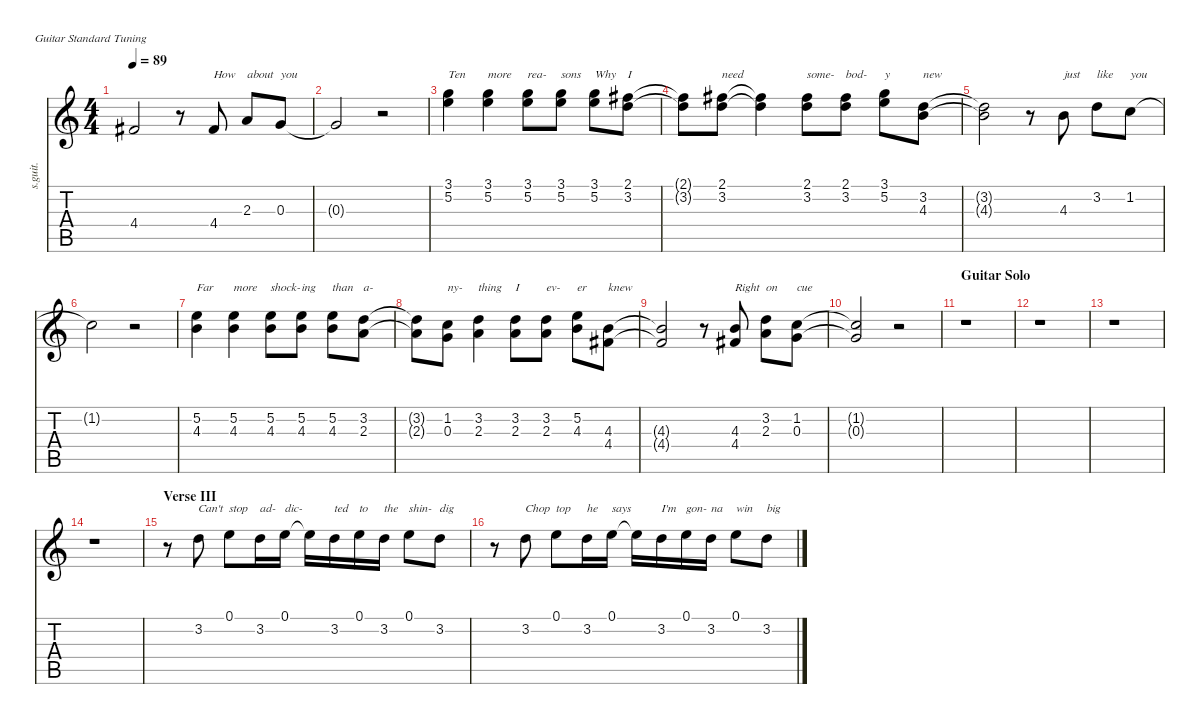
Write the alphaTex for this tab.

\defaultSystemsLayout 4
\hideDynamics
\bracketExtendMode nobrackets
\track ("Anthony Kiedis - Vocals" "s.guit.") {instrument altosax}
\staff {score tabs}
\tuning (E4 B3 G3 D3 A2 E2)
\displaytranspose 12
\ts (4 4)
\tempo 89
\clef g2
\ks c
4.4{t acc #}.2{lyrics (0 "") lyrics (1 "") lyrics (2 "") lyrics (3 "") lyrics (4 "") dy f} r.8 4.4{acc #}.8{txt "How" lyrics (0 "") lyrics (1 "") lyrics (2 "") lyrics (3 "") lyrics (4 "")} 2.3.8{txt "about" lyrics (0 "") lyrics (1 "") lyrics (2 "") lyrics (3 "") lyrics (4 "")} 0.3.8{txt "you" lyrics (0 "") lyrics (1 "") lyrics (2 "") lyrics (3 "") lyrics (4 "")} |
0.3{t}.2{lyrics (0 "") lyrics (1 "") lyrics (2 "") lyrics (3 "") lyrics (4 "")} r.2 |
(3.1 5.2).4{txt "Ten" lyrics (0 "") lyrics (1 "") lyrics (2 "") lyrics (3 "") lyrics (4 "")} (3.1 5.2).4{txt "more" lyrics (0 "") lyrics (1 "") lyrics (2 "") lyrics (3 "") lyrics (4 "")} (3.1 5.2).8{txt "rea-" lyrics (0 "") lyrics (1 "") lyrics (2 "") lyrics (3 "") lyrics (4 "")} (3.1 5.2).8{txt "sons" lyrics (0 "") lyrics (1 "") lyrics (2 "") lyrics (3 "") lyrics (4 "")} (3.1 5.2).8{txt "Why" lyrics (0 "") lyrics (1 "") lyrics (2 "") lyrics (3 "") lyrics (4 "")} (2.1{acc #} 3.2).8{txt "I" lyrics (0 "") lyrics (1 "") lyrics (2 "") lyrics (3 "") lyrics (4 "")} |
(2.1{t acc #} 3.2{t}).8{lyrics (0 "") lyrics (1 "") lyrics (2 "") lyrics (3 "") lyrics (4 "")} (2.1{acc #} 3.2).8{txt "need" lyrics (0 "") lyrics (1 "") lyrics (2 "") lyrics (3 "") lyrics (4 "")} (2.1{t acc #} 3.2{t}).4{lyrics (0 "") lyrics (1 "") lyrics (2 "") lyrics (3 "") lyrics (4 "")} (2.1{acc #} 3.2).8{txt "some-" lyrics (0 "") lyrics (1 "") lyrics (2 "") lyrics (3 "") lyrics (4 "")} (2.1{acc #} 3.2).8{txt "bod-" lyrics (0 "") lyrics (1 "") lyrics (2 "") lyrics (3 "") lyrics (4 "")} (3.1 5.2).8{txt "y" lyrics (0 "") lyrics (1 "") lyrics (2 "") lyrics (3 "") lyrics (4 "")} (3.2 4.3).8{txt "new" lyrics (0 "") lyrics (1 "") lyrics (2 "") lyrics (3 "") lyrics (4 "")} |
(3.2{t} 4.3{t}).2{lyrics (0 "") lyrics (1 "") lyrics (2 "") lyrics (3 "") lyrics (4 "")} r.8 4.3.8{txt "just" lyrics (0 "") lyrics (1 "") lyrics (2 "") lyrics (3 "") lyrics (4 "")} 3.2.8{txt "like" lyrics (0 "") lyrics (1 "") lyrics (2 "") lyrics (3 "") lyrics (4 "")} 1.2.8{txt "you" lyrics (0 "") lyrics (1 "") lyrics (2 "") lyrics (3 "") lyrics (4 "")} |
1.2{t}.2{lyrics (0 "") lyrics (1 "") lyrics (2 "") lyrics (3 "") lyrics (4 "")} r.2 |
(5.2 4.3).4{txt "Far" lyrics (0 "") lyrics (1 "") lyrics (2 "") lyrics (3 "") lyrics (4 "")} (5.2 4.3).4{txt "more" lyrics (0 "") lyrics (1 "") lyrics (2 "") lyrics (3 "") lyrics (4 "")} (5.2 4.3).8{txt "shock-" lyrics (0 "") lyrics (1 "") lyrics (2 "") lyrics (3 "") lyrics (4 "")} (5.2 4.3).8{txt "ing" lyrics (0 "") lyrics (1 "") lyrics (2 "") lyrics (3 "") lyrics (4 "")} (5.2 4.3).8{txt "than" lyrics (0 "") lyrics (1 "") lyrics (2 "") lyrics (3 "") lyrics (4 "")} (3.2 2.3).8{txt "a-" lyrics (0 "") lyrics (1 "") lyrics (2 "") lyrics (3 "") lyrics (4 "")} |
(3.2{t} 2.3{t}).8{lyrics (0 "") lyrics (1 "") lyrics (2 "") lyrics (3 "") lyrics (4 "")} (1.2 0.3).8{txt "ny-" lyrics (0 "") lyrics (1 "") lyrics (2 "") lyrics (3 "") lyrics (4 "")} (3.2 2.3).4{txt "thing" lyrics (0 "") lyrics (1 "") lyrics (2 "") lyrics (3 "") lyrics (4 "")} (3.2 2.3).8{txt "I" lyrics (0 "") lyrics (1 "") lyrics (2 "") lyrics (3 "") lyrics (4 "")} (3.2 2.3).8{txt "ev-" lyrics (0 "") lyrics (1 "") lyrics (2 "") lyrics (3 "") lyrics (4 "")} (5.2 4.3).8{txt "er" lyrics (0 "") lyrics (1 "") lyrics (2 "") lyrics (3 "") lyrics (4 "")} (4.3 4.4{acc #}).8{txt "knew" lyrics (0 "") lyrics (1 "") lyrics (2 "") lyrics (3 "") lyrics (4 "")} |
(4.3{t} 4.4{t acc #}).2{lyrics (0 "") lyrics (1 "") lyrics (2 "") lyrics (3 "") lyrics (4 "")} r.8 (4.3 4.4{acc #}).8{txt "Right" lyrics (0 "") lyrics (1 "") lyrics (2 "") lyrics (3 "") lyrics (4 "")} (3.2 2.3).8{txt "on" lyrics (0 "") lyrics (1 "") lyrics (2 "") lyrics (3 "") lyrics (4 "")} (1.2 0.3).8{txt "cue" lyrics (0 "") lyrics (1 "") lyrics (2 "") lyrics (3 "") lyrics (4 "")} |
(1.2{t} 0.3{t}).2{lyrics (0 "") lyrics (1 "") lyrics (2 "") lyrics (3 "") lyrics (4 "")} r.2 |
\section ("" "Guitar Solo")
r.1 |
r.1 |
r.1 |
r.1 |
\section ("" "Verse III")
r.8 3.2.8{txt "Can't" lyrics (0 "") lyrics (1 "") lyrics (2 "") lyrics (3 "") lyrics (4 "")} 0.1.8{txt "stop" lyrics (0 "") lyrics (1 "") lyrics (2 "") lyrics (3 "") lyrics (4 "")} 3.2.16{txt "ad-" lyrics (0 "") lyrics (1 "") lyrics (2 "") lyrics (3 "") lyrics (4 "")} 0.1.16{txt "dic-" lyrics (0 "") lyrics (1 "") lyrics (2 "") lyrics (3 "") lyrics (4 "")} 0.1{t}.16{lyrics (0 "") lyrics (1 "") lyrics (2 "") lyrics (3 "") lyrics (4 "")} 3.2.16{txt "ted" lyrics (0 "") lyrics (1 "") lyrics (2 "") lyrics (3 "") lyrics (4 "")} 0.1.16{txt "to" lyrics (0 "") lyrics (1 "") lyrics (2 "") lyrics (3 "") lyrics (4 "")} 3.2.16{txt "the" lyrics (0 "") lyrics (1 "") lyrics (2 "") lyrics (3 "") lyrics (4 "")} 0.1.8{txt "shin-" lyrics (0 "") lyrics (1 "") lyrics (2 "") lyrics (3 "") lyrics (4 "")} 3.2.8{txt "dig" lyrics (0 "") lyrics (1 "") lyrics (2 "") lyrics (3 "") lyrics (4 "")} |
r.8 3.2.8{txt "Chop" lyrics (0 "") lyrics (1 "") lyrics (2 "") lyrics (3 "") lyrics (4 "")} 0.1.8{txt "top" lyrics (0 "") lyrics (1 "") lyrics (2 "") lyrics (3 "") lyrics (4 "")} 3.2.16{txt "he" lyrics (0 "") lyrics (1 "") lyrics (2 "") lyrics (3 "") lyrics (4 "")} 0.1.16{txt "says" lyrics (0 "") lyrics (1 "") lyrics (2 "") lyrics (3 "") lyrics (4 "")} 0.1{t}.16{lyrics (0 "") lyrics (1 "") lyrics (2 "") lyrics (3 "") lyrics (4 "")} 3.2.16{txt "I'm" lyrics (0 "") lyrics (1 "") lyrics (2 "") lyrics (3 "") lyrics (4 "")} 0.1.16{txt "gon-" lyrics (0 "") lyrics (1 "") lyrics (2 "") lyrics (3 "") lyrics (4 "")} 3.2.16{txt "na" lyrics (0 "") lyrics (1 "") lyrics (2 "") lyrics (3 "") lyrics (4 "")} 0.1.8{txt "win" lyrics (0 "") lyrics (1 "") lyrics (2 "") lyrics (3 "") lyrics (4 "")} 3.2.8{txt "big" lyrics (0 "") lyrics (1 "") lyrics (2 "") lyrics (3 "") lyrics (4 "")}
